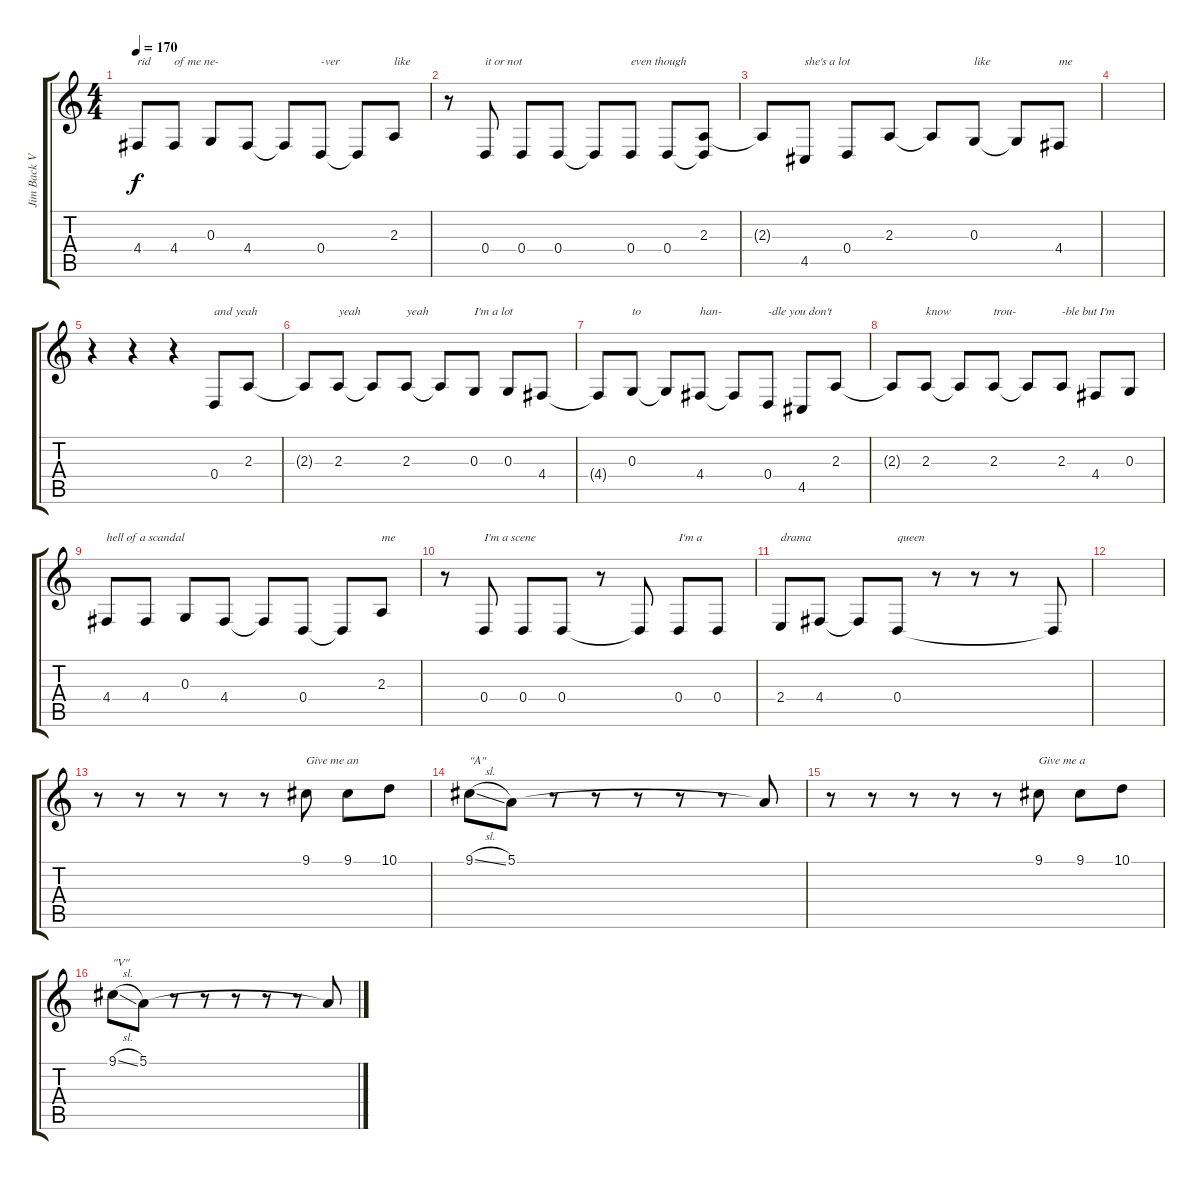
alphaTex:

\track ("Jim Back Vocals" "Jim Back V") {instrument frenchhorn}
\staff {score tabs}
\tuning (E4 B3 G3 D3 A2 D2) {hide}
\ts (4 4)
\tempo 170
\clef g2
\ks c
4.4.8{txt "rid" dy f} 4.4.8{txt "of me ne-"} 0.3.8 4.4.8 4.4{t}.8 0.4.8{txt "-ver"} 0.4{t}.8 2.3.8{txt "like"} |
r.8 0.4.8{txt "it or not"} 0.4.8 0.4.8 0.4{t}.8 0.4.8{txt "even though"} 0.4.8 (2.3 0.4{t}).8 |
2.3{t}.8 4.5.8{txt "she's a lot"} 0.4.8 2.3.8 2.3{t}.8 0.3.8{txt "like"} 0.3{t}.8 4.4.8{txt "me"} |
|
r.4 r.4 r.4 0.4.8{txt "and yeah"} 2.3.8 |
2.3{t}.8 2.3.8{txt "yeah"} 2.3{t}.8 2.3.8{txt "yeah"} 2.3{t}.8 0.3.8{txt "I'm a lot"} 0.3.8 4.4.8 |
4.4{t}.8 0.3.8{txt "to"} 0.3{t}.8 4.4.8{txt "han-"} 4.4{t}.8 0.4.8{txt "-dle you don't"} 4.5.8 2.3.8 |
2.3{t}.8 2.3.8{txt "know"} 2.3{t}.8 2.3.8{txt "trou-"} 2.3{t}.8 2.3.8{txt "-ble but I'm"} 4.4.8 0.3.8 |
4.4.8{txt "hell of a scandal"} 4.4.8 0.3.8 4.4.8 4.4{t}.8 0.4.8 0.4{t}.8 2.3.8{txt "me"} |
r.8 0.4.8{txt "I'm a scene"} 0.4.8 0.4.8 r.8 0.4{t}.8 0.4.8{txt "I'm a"} 0.4.8 |
2.4.8{txt "drama"} 4.4.8 4.4{t}.8 0.4.8{txt "queen"} r.8 r.8 r.8 0.4{t}.8 |
|
r.8 r.8 r.8 r.8 r.8 9.1.8{txt "Give me an"} 9.1.8 10.1.8 |
9.1{sl}.8{txt "\"A\""} 5.1.8 r.8 r.8 r.8 r.8 r.8 5.1{t}.8 |
r.8 r.8 r.8 r.8 r.8 9.1.8{txt "Give me a"} 9.1.8 10.1.8 |
9.1{sl}.8{txt "\"V\""} 5.1.8 r.8 r.8 r.8 r.8 r.8 5.1{t}.8
